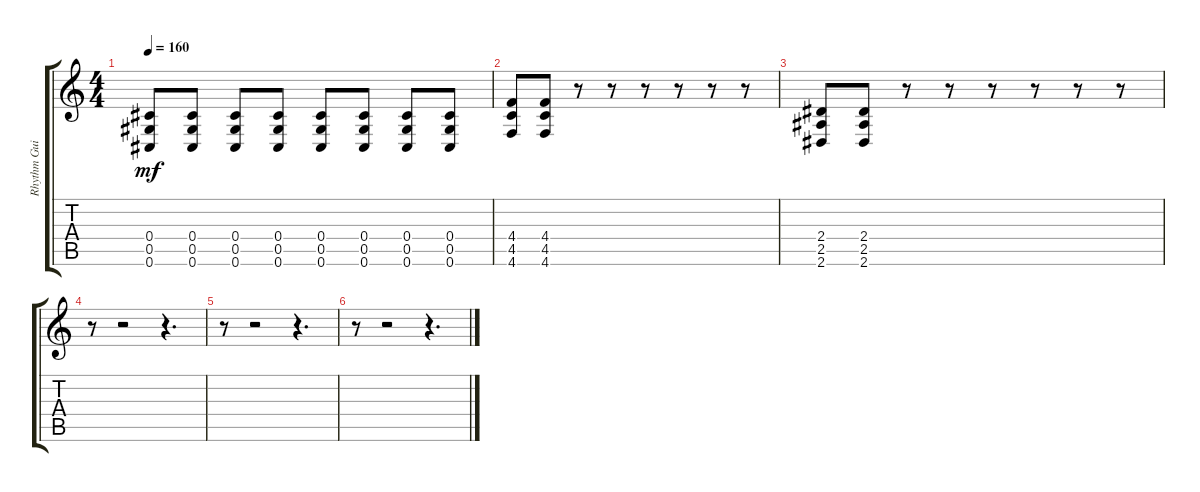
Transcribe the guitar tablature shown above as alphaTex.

\track ("Rhythm Guitar" "Rhythm Gui") {instrument distortionguitar}
\staff {score tabs}
\tuning (Eb4 Bb3 Gb3 Db3 Ab2 Db2) {hide}
\ts (4 4)
\tempo 160
\clef g2
\ks c
(0.4 0.5 0.6).8{dy mf} (0.4 0.5 0.6).8 (0.4 0.5 0.6).8 (0.4 0.5 0.6).8 (0.4 0.5 0.6).8 (0.4 0.5 0.6).8 (0.4 0.5 0.6).8 (0.4 0.5 0.6).8 |
(4.4 4.5 4.6).8 (4.4 4.5 4.6).8 r.8 r.8 r.8 r.8 r.8 r.8 |
(2.4 2.5 2.6).8 (2.4 2.5 2.6).8 r.8 r.8 r.8 r.8 r.8 r.8 |
r.8 r.2 r.4{d} |
r.8 r.2 r.4{d} |
r.8 r.2 r.4{d}
